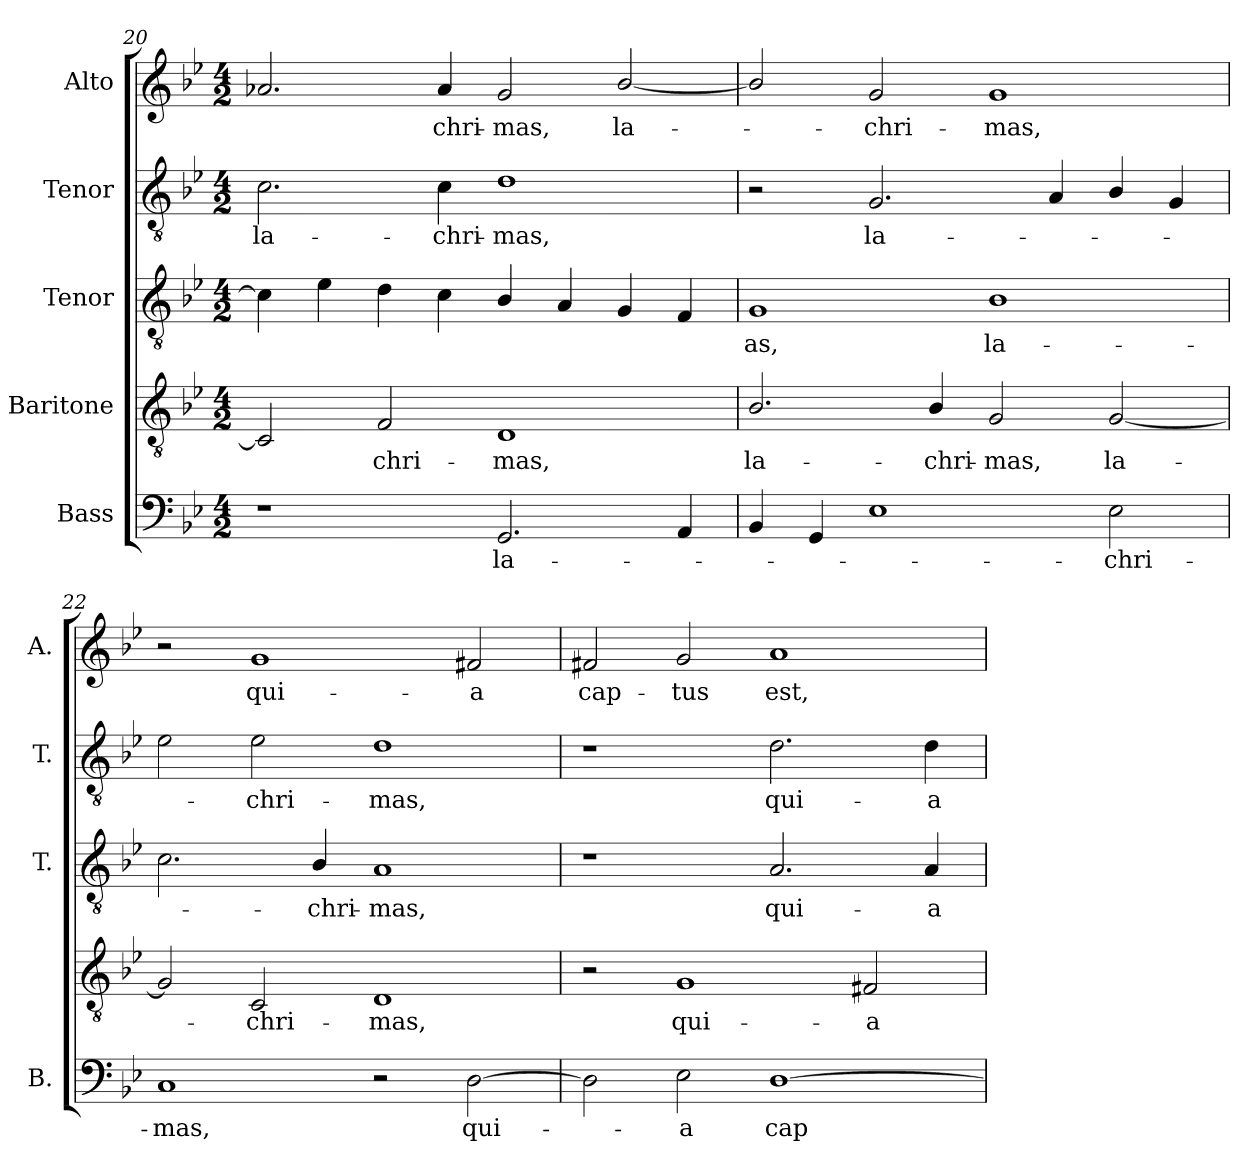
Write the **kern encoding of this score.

**kern	**text	**kern	**text	**kern	**text	**kern	**text	**kern	**text
*part5	*part5	*part4	*part4	*part3	*part3	*part2	*part2	*part1	*part1
*staff5	*staff5	*staff4	*staff4	*staff3	*staff3	*staff2	*staff2	*staff1	*staff1
*I"Bass	*	*I"Baritone	*	*I"Tenor	*	*I"Tenor	*	*I"Alto	*
*I'B.	*	*	*	*I'T.	*	*I'T.	*	*I'A.	*
*clefF4	*	*clefGv2	*	*clefGv2	*	*clefGv2	*	*clefG2	*
*	*	*ITrd7c12	*	*ITrd7c12	*	*ITrd7c12	*	*	*
*k[b-e-]	*	*k[b-e-]	*	*k[b-e-]	*	*k[b-e-]	*	*k[b-e-]	*
*B-:	*	*B-:	*	*B-:	*	*B-:	*	*B-:	*
*M4/2	*	*M4/2	*	*M4/2	*	*M4/2	*	*M4/2	*
=20	=20	=20	=20	=20	=20	=20	=20	=20	=20
!	!	!	!	!	!	!	!LO:LY:b:color=#000000	!	!
1r	.	2CCi/]	.	4Ci\]	.	2.Ci\	la-	2.a-Xi/	.
.	.	.	.	4E-i\	.	.	.	.	.
!	!	!	!LO:LY:b:color=#000000	!	!	!	!	!	!
.	.	2FFi/	-chri-	4Di\	.	.	.	.	.
!	!	!	!	!	!	!	!LO:LY:b:color=#000000	!	!
!	!	!	!	!	!	!	!	!	!LO:LY:b:color=#000000
.	.	.	.	4Ci\	.	4Ci\	-chri-	4a-i/	-chri-
!	!LO:LY:b:color=#000000	!	!	!	!	!	!	!	!
!	!	!	!LO:LY:b:color=#000000	!	!	!	!	!	!
!	!	!	!	!	!	!	!LO:LY:b:color=#000000	!	!
!	!	!	!	!	!	!	!	!	!LO:LY:b:color=#000000
2.GGi/	la-	1DDi	-mas,	4BB-i/	.	1Di	-mas,	2gi/	-mas,
.	.	.	.	4AAi/	.	.	.	.	.
!	!	!	!	!	!	!	!	!	!LO:LY:b:color=#000000
.	.	.	.	4GGi/	.	.	.	[2b-i/	la-
4AAi/	.	.	.	4FFi/	.	.	.	.	.
!!LO:LB:g=z
=21	=21	=21	=21	=21	=21	=21	=21	=21	=21
!	!	!	!LO:LY:b:color=#000000	!	!	!	!	!	!
!	!	!	!	!	!LO:LY:b:color=#000000	!	!	!	!
4BB-i/	.	2.BB-i/	la-	1GGi	-as,	2r	.	2b-i/]	.
4GGi/	.	.	.	.	.	.	.	.	.
!	!	!	!	!	!	!	!LO:LY:b:color=#000000	!	!
!	!	!	!	!	!	!	!	!	!LO:LY:b:color=#000000
1E-i	.	.	.	.	.	2.GGi/	la-	2gi/	-chri-
!	!	!	!LO:LY:b:color=#000000	!	!	!	!	!	!
.	.	4BB-i/	-chri-	.	.	.	.	.	.
!	!	!	!LO:LY:b:color=#000000	!	!	!	!	!	!
!	!	!	!	!	!LO:LY:b:color=#000000	!	!	!	!
!	!	!	!	!	!	!	!	!	!LO:LY:b:color=#000000
.	.	2GGi/	-mas,	1BB-i	la-	.	.	1gi	-mas,
.	.	.	.	.	.	4AAi/	.	.	.
!	!LO:LY:b:color=#000000	!	!	!	!	!	!	!	!
!	!	!	!LO:LY:b:color=#000000	!	!	!	!	!	!
2E-i\	-chri-	[2GGi/	la-	.	.	4BB-i/	.	.	.
.	.	.	.	.	.	4GGi/	.	.	.
=22	=22	=22	=22	=22	=22	=22	=22	=22	=22
!	!LO:LY:b:color=#000000	!	!	!	!	!	!	!	!
1Ci	-mas,	2GGi/]	.	2.Ci\	.	2E-i\	.	2r	.
!	!	!	!LO:LY:b:color=#000000	!	!	!	!	!	!
!	!	!	!	!	!	!	!LO:LY:b:color=#000000	!	!
!	!	!	!	!	!	!	!	!	!LO:LY:b:color=#000000
.	.	2CCi/	-chri-	.	.	2E-i\	-chri-	1gi	qui-
!	!	!	!	!	!LO:LY:b:color=#000000	!	!	!	!
.	.	.	.	4BB-i/	-chri-	.	.	.	.
!	!	!	!LO:LY:b:color=#000000	!	!	!	!	!	!
!	!	!	!	!	!LO:LY:b:color=#000000	!	!	!	!
!	!	!	!	!	!	!	!LO:LY:b:color=#000000	!	!
2r	.	1DDi	-mas,	1AAi	-mas,	1Di	-mas,	.	.
!	!LO:LY:b:color=#000000	!	!	!	!	!	!	!	!
!	!	!	!	!	!	!	!	!	!LO:LY:b:color=#000000
[2Di\	qui-	.	.	.	.	.	.	2f#Xi/	-a
=23	=23	=23	=23	=23	=23	=23	=23	=23	=23
!	!	!	!	!	!	!	!	!	!LO:LY:b:color=#000000
2Di\]	.	2r	.	1r	.	1r	.	2f#Xi/	cap-
!	!LO:LY:b:color=#000000	!	!	!	!	!	!	!	!
!	!	!	!LO:LY:b:color=#000000	!	!	!	!	!	!
!	!	!	!	!	!	!	!	!	!LO:LY:b:color=#000000
2E-i\	-a	1GGi	qui-	.	.	.	.	2gi/	-tus
!	!LO:LY:b:color=#000000	!	!	!	!	!	!	!	!
!	!	!	!	!	!LO:LY:b:color=#000000	!	!	!	!
!	!	!	!	!	!	!	!LO:LY:b:color=#000000	!	!
!	!	!	!	!	!	!	!	!	!LO:LY:b:color=#000000
[1Di	cap-	.	.	2.AAi/	qui-	2.Di\	qui-	1ai	est,
!	!	!	!LO:LY:b:color=#000000	!	!	!	!	!	!
.	.	2FF#Xi/	-a	.	.	.	.	.	.
!	!	!	!	!	!LO:LY:b:color=#000000	!	!	!	!
!	!	!	!	!	!	!	!LO:LY:b:color=#000000	!	!
.	.	.	.	4AAi/	-a	4Di\	-a	.	.
=	=	=	=	=	=	=	=	=	=
*-	*-	*-	*-	*-	*-	*-	*-	*-	*-
